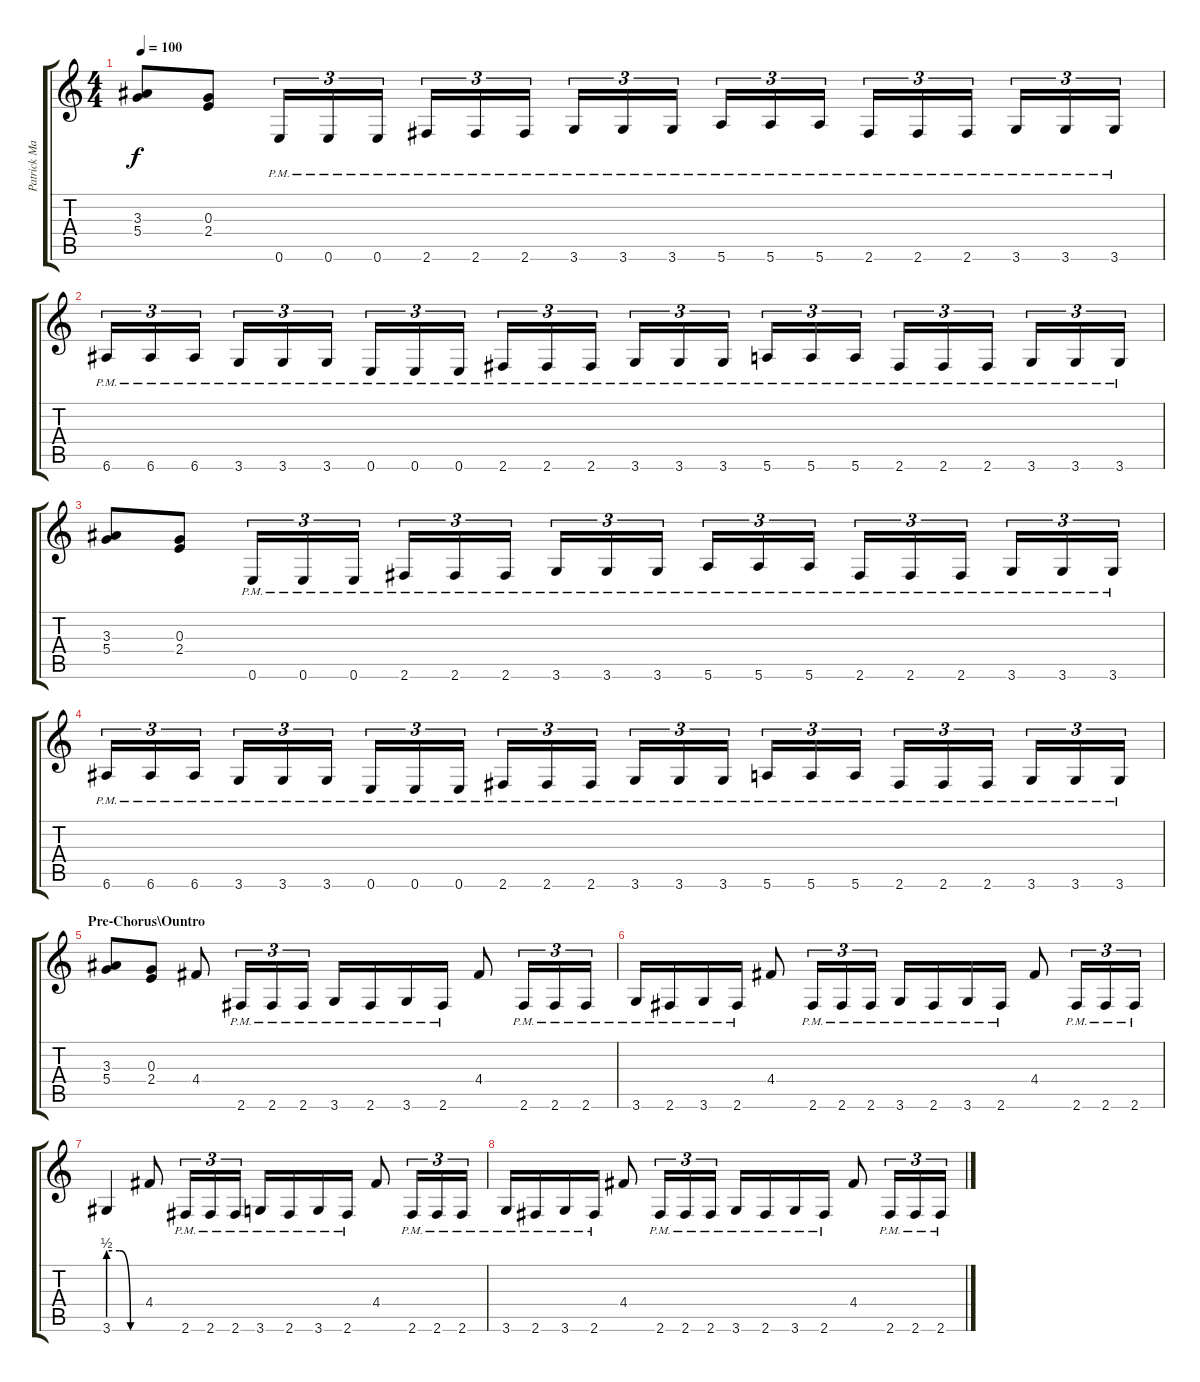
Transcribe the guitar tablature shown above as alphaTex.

\track ("Patrick Mameli (lead)" "Patrick Ma") {instrument distortionguitar}
\staff {score tabs}
\tuning (E4 B3 G3 D3 A2 E2) {hide}
\ts (4 4)
\tempo 100
\clef g2
\ks c
(3.3 5.4).8{dy f} (0.3 2.4).8 0.6{pm}.16{tu (3 2)} 0.6{pm}.16{tu (3 2)} 0.6{pm}.16{tu (3 2)} 2.6{pm}.16{tu (3 2)} 2.6{pm}.16{tu (3 2)} 2.6{pm}.16{tu (3 2)} 3.6{pm}.16{tu (3 2)} 3.6{pm}.16{tu (3 2)} 3.6{pm}.16{tu (3 2)} 5.6{pm}.16{tu (3 2)} 5.6{pm}.16{tu (3 2)} 5.6{pm}.16{tu (3 2)} 2.6{pm}.16{tu (3 2)} 2.6{pm}.16{tu (3 2)} 2.6{pm}.16{tu (3 2)} 3.6{pm}.16{tu (3 2)} 3.6{pm}.16{tu (3 2)} 3.6{pm}.16{tu (3 2)} |
6.6{pm}.16{tu (3 2)} 6.6{pm}.16{tu (3 2)} 6.6{pm}.16{tu (3 2)} 3.6{pm}.16{tu (3 2)} 3.6{pm}.16{tu (3 2)} 3.6{pm}.16{tu (3 2)} 0.6{pm}.16{tu (3 2)} 0.6{pm}.16{tu (3 2)} 0.6{pm}.16{tu (3 2)} 2.6{pm}.16{tu (3 2)} 2.6{pm}.16{tu (3 2)} 2.6{pm}.16{tu (3 2)} 3.6{pm}.16{tu (3 2)} 3.6{pm}.16{tu (3 2)} 3.6{pm}.16{tu (3 2)} 5.6{pm}.16{tu (3 2)} 5.6{pm}.16{tu (3 2)} 5.6{pm}.16{tu (3 2)} 2.6{pm}.16{tu (3 2)} 2.6{pm}.16{tu (3 2)} 2.6{pm}.16{tu (3 2)} 3.6{pm}.16{tu (3 2)} 3.6{pm}.16{tu (3 2)} 3.6{pm}.16{tu (3 2)} |
(3.3 5.4).8 (0.3 2.4).8 0.6{pm}.16{tu (3 2)} 0.6{pm}.16{tu (3 2)} 0.6{pm}.16{tu (3 2)} 2.6{pm}.16{tu (3 2)} 2.6{pm}.16{tu (3 2)} 2.6{pm}.16{tu (3 2)} 3.6{pm}.16{tu (3 2)} 3.6{pm}.16{tu (3 2)} 3.6{pm}.16{tu (3 2)} 5.6{pm}.16{tu (3 2)} 5.6{pm}.16{tu (3 2)} 5.6{pm}.16{tu (3 2)} 2.6{pm}.16{tu (3 2)} 2.6{pm}.16{tu (3 2)} 2.6{pm}.16{tu (3 2)} 3.6{pm}.16{tu (3 2)} 3.6{pm}.16{tu (3 2)} 3.6{pm}.16{tu (3 2)} |
6.6{pm}.16{tu (3 2)} 6.6{pm}.16{tu (3 2)} 6.6{pm}.16{tu (3 2)} 3.6{pm}.16{tu (3 2)} 3.6{pm}.16{tu (3 2)} 3.6{pm}.16{tu (3 2)} 0.6{pm}.16{tu (3 2)} 0.6{pm}.16{tu (3 2)} 0.6{pm}.16{tu (3 2)} 2.6{pm}.16{tu (3 2)} 2.6{pm}.16{tu (3 2)} 2.6{pm}.16{tu (3 2)} 3.6{pm}.16{tu (3 2)} 3.6{pm}.16{tu (3 2)} 3.6{pm}.16{tu (3 2)} 5.6{pm}.16{tu (3 2)} 5.6{pm}.16{tu (3 2)} 5.6{pm}.16{tu (3 2)} 2.6{pm}.16{tu (3 2)} 2.6{pm}.16{tu (3 2)} 2.6{pm}.16{tu (3 2)} 3.6{pm}.16{tu (3 2)} 3.6{pm}.16{tu (3 2)} 3.6{pm}.16{tu (3 2)} |
\section ("" "Pre-Chorus\\Ountro")
(3.3 5.4).8 (0.3 2.4).8 4.4.8 2.6{pm}.16{tu (3 2)} 2.6{pm}.16{tu (3 2)} 2.6{pm}.16{tu (3 2)} 3.6{pm}.16 2.6{pm}.16 3.6{pm}.16 2.6{pm}.16 4.4.8 2.6{pm}.16{tu (3 2)} 2.6{pm}.16{tu (3 2)} 2.6{pm}.16{tu (3 2)} |
3.6{pm}.16 2.6{pm}.16 3.6{pm}.16 2.6{pm}.16 4.4.8 2.6{pm}.16{tu (3 2)} 2.6{pm}.16{tu (3 2)} 2.6{pm}.16{tu (3 2)} 3.6{pm}.16 2.6{pm}.16 3.6{pm}.16 2.6{pm}.16 4.4.8 2.6{pm}.16{tu (3 2)} 2.6{pm}.16{tu (3 2)} 2.6{pm}.16{tu (3 2)} |
3.6{be (custom 0 2 20 2 40 0 60 0)}.4 4.4.8 2.6{pm}.16{tu (3 2)} 2.6{pm}.16{tu (3 2)} 2.6{pm}.16{tu (3 2)} 3.6{pm}.16 2.6{pm}.16 3.6{pm}.16 2.6{pm}.16 4.4.8 2.6{pm}.16{tu (3 2)} 2.6{pm}.16{tu (3 2)} 2.6{pm}.16{tu (3 2)} |
3.6{pm}.16 2.6{pm}.16 3.6{pm}.16 2.6{pm}.16 4.4.8 2.6{pm}.16{tu (3 2)} 2.6{pm}.16{tu (3 2)} 2.6{pm}.16{tu (3 2)} 3.6{pm}.16 2.6{pm}.16 3.6{pm}.16 2.6{pm}.16 4.4.8 2.6{pm}.16{tu (3 2)} 2.6{pm}.16{tu (3 2)} 2.6{pm}.16{tu (3 2)}
